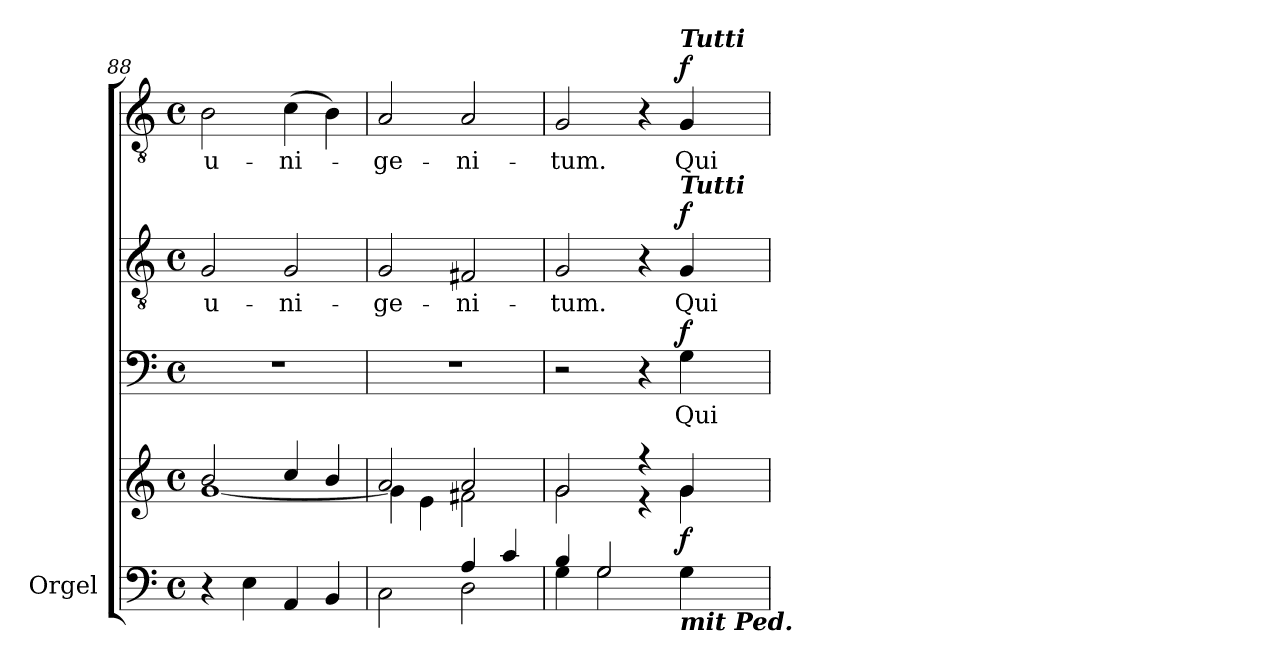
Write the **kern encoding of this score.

**kern	**kern	**dynam	**kern	**text	**dynam	**kern	**text	**dynam	**kern	**text	**dynam
*part4	*part4	*part4	*part3	*part3	*part3	*part2	*part2	*part2	*part1	*part1	*part1
*staff5	*staff4	*staff4/5	*staff3	*staff3	*staff3	*staff2	*staff2	*staff2	*staff1	*staff1	*staff1
*I"Orgel	*	*	*	*	*	*	*	*	*	*	*
*I'Org.	*	*	*	*	*	*	*	*	*	*	*
*clefF4	*clefG2	*	*clefF4	*	*	*clefGv2	*	*	*clefGv2	*	*
*k[]	*k[]	*	*k[]	*	*	*k[]	*	*	*k[]	*	*
*C:	*C:	*	*C:	*	*	*C:	*	*	*C:	*	*
*M4/4	*M4/4	*	*M4/4	*	*	*M4/4	*	*	*M4/4	*	*
*met(c)	*met(c)	*	*met(c)	*	*	*met(c)	*	*	*met(c)	*	*
=88	=88	=88	=88	=88	=88	=88	=88	=88	=88	=88	=88
*	*^	*	*	*	*	*	*	*	*	*	*
!	!	!	!	!	!	!	!	!LO:LY:b	!	!	!LO:LY:b	!
4r	2b/	[<1g	.	1r	.	.	2G/	u-	.	2B\	u-	.
4E\	.	.	.	.	.	.	.	.	.	.	.	.
!	!	!	!	!	!	!	!	!LO:LY:b	!	!	!LO:LY:b	!
4AA/	4cc/	.	.	.	.	.	2G/	-ni-	.	(>4c\	-ni-	.
4BB/	4b/	.	.	.	.	.	.	.	.	4B\)	.	.
=89	=89	=89	=89	=89	=89	=89	=89	=89	=89	=89	=89	=89
*^	*	*	*	*	*	*	*	*	*	*	*	*
!	!	!	!	!	!	!	!	!	!LO:LY:b	!	!	!LO:LY:b	!
2ryy	2C\	2a/	4g\]	.	1r	.	.	2G/	-ge-	.	2A/	-ge-	.
.	.	.	4e\	.	.	.	.	.	.	.	.	.	.
!	!	!	!	!	!	!	!	!	!LO:LY:b	!	!	!LO:LY:b	!
4A/	2D\	2a/	2f#X\	.	.	.	.	2F#X/	-ni-	.	2A/	-ni-	.
4c/	.	.	.	.	.	.	.	.	.	.	.	.	.
=90	=90	=90	=90	=90	=90	=90	=90	=90	=90	=90	=90	=90	=90
!	!	!	!	!	!	!	!	!	!LO:LY:b	!	!	!LO:LY:b	!
4B/	4G\	2g/	2g\	.	2r	.	.	2G/	-tum.	.	2G/	-tum.	.
2G/	2G\	.	.	.	.	.	.	.	.	.	.	.	.
.	.	4r	4r	.	4r	.	.	4r	.	.	4r	.	.
!	!	!	!	!	!	!	!	!	!	!	!LO:TX:a:Bi:t=Tutti	!	!
!	!	!	!	!	!	!	!	!LO:TX:a:Bi:t=Tutti	!	!	!	!	!
!LO:TX:b:Bi:t=mit Ped.	!	!	!	!	!	!	!	!	!	!	!	!	!
!	!	!	!	!LO:DY:b	!	!LO:LY:b	!LO:DY:a	!	!LO:LY:b	!LO:DY:a	!	!LO:LY:b	!LO:DY:a
4G\	4ryy	4g/	4g\	f	4G\	Qui	f	4G/	Qui	f	4G/	Qui	f
*v	*v	*	*	*	*	*	*	*	*	*	*	*	*
*	*v	*v	*	*	*	*	*	*	*	*	*	*
=	=	=	=	=	=	=	=	=	=	=	=
*-	*-	*-	*-	*-	*-	*-	*-	*-	*-	*-	*-
